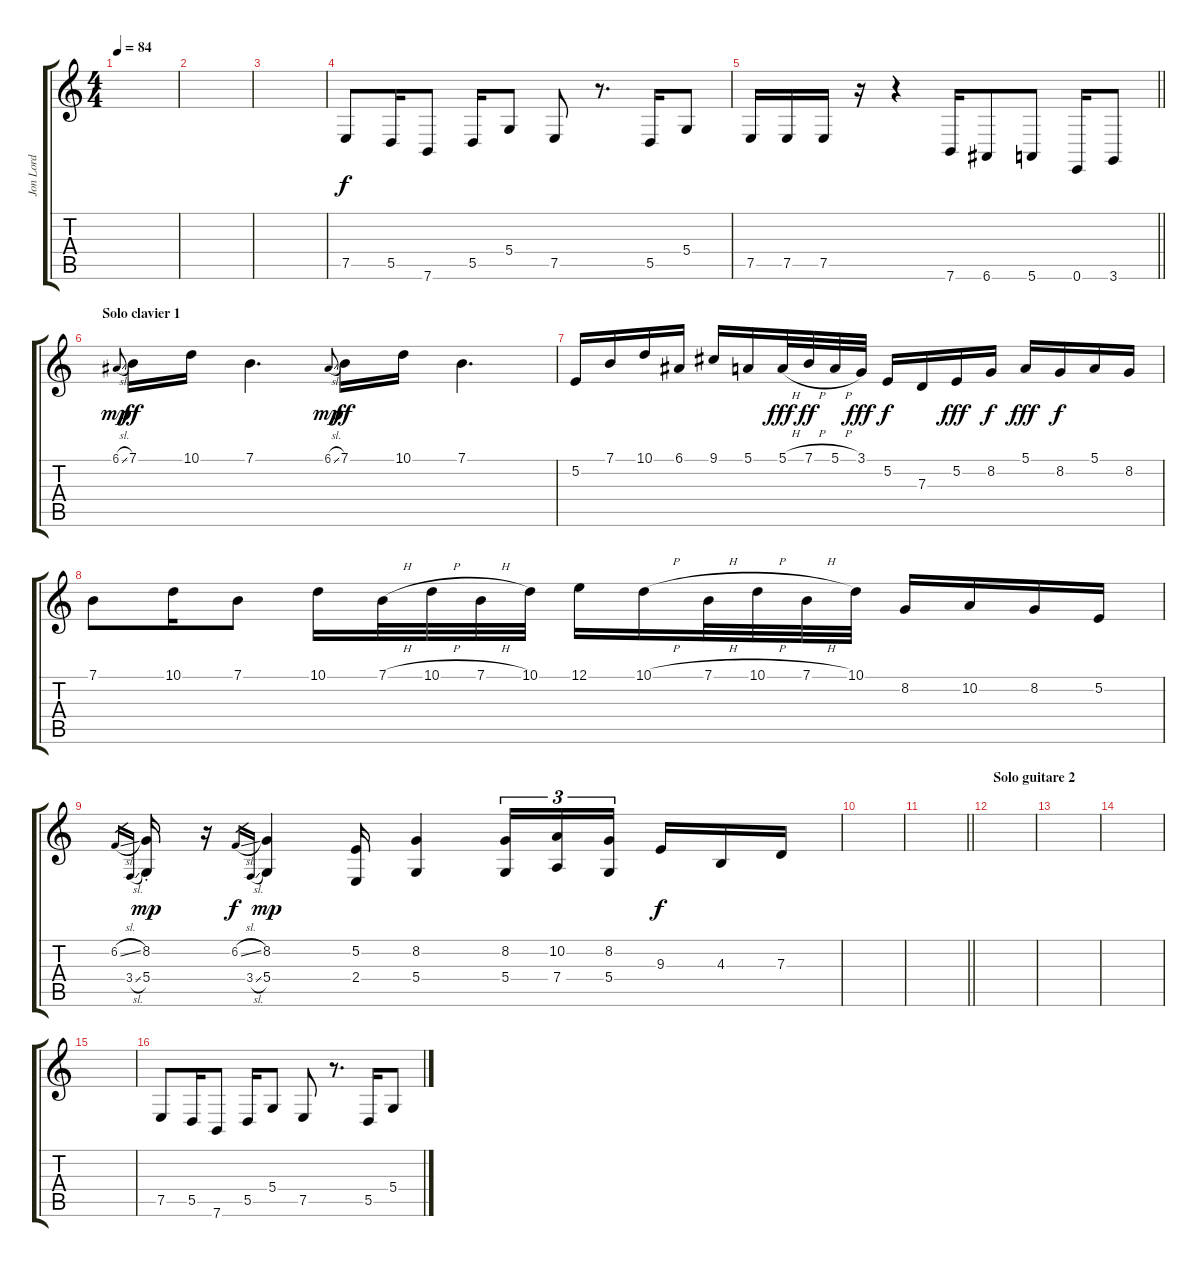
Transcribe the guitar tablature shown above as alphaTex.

\track ("Jon Lord" "Jon Lord") {instrument drawbarorgan}
\staff {score tabs}
\tuning (E4 B3 G3 D3 A2 E2) {hide}
\ts (4 4)
\tempo 84
\clef g2
\ks c
|
|
|
7.5.8 5.5.16 7.6.8 5.5.16 5.4.8 7.5.8 r.8{d} 5.5.16 5.4.8 |
\barLineRight lightlight
7.5.16 7.5.16 7.5.16 r.16 r.4 7.6.16 6.6.8 5.6.8 0.6.16 3.6.8 |
\section ("" "Solo clavier 1")
6.1{sl}.8{gr onbeat dy mp} 7.1.16{dy ff volume 9 instrument percussiveorgan} 10.1.16 7.1.4{d} 6.1{sl}.8{gr onbeat dy mp} 7.1.16{dy ff} 10.1.16 7.1.4{d} |
5.2.16 7.1.16 10.1.16 6.1.16 9.1.16 5.1.16 5.1{h}.32{dy fff} 7.1{h}.32{dy ff} 5.1{h}.32 3.1.32{dy fff} 5.2.16{dy f} 7.3.16 5.2.16{dy fff} 8.2.16{dy f} 5.1.16{dy fff} 8.2.16{dy f} 5.1.16 8.2.16 |
7.1.8 10.1.16 7.1.8 10.1.16 7.1{h}.32 10.1{h}.32 7.1{h}.32 10.1.32 12.1.16 10.1{h}.16 7.1{h}.32 10.1{h}.32 7.1{h}.32 10.1.32 8.2.16 10.2.16 8.2.16 5.2.16 |
6.2{sl}.16{gr} 3.4{sl}.16{gr} (8.2 5.4{st}).16{dy mp} r.16 6.2{sl}.16{gr dy f} 3.4{sl}.16{gr} (8.2 5.4).4{dy mp} (5.2 2.4).16 (8.2 5.4).4 (8.2 5.4).16{tu (3 2)} (10.2 7.4).16{tu (3 2)} (8.2 5.4).16{tu (3 2) beam splitsecondary} 9.3.16{dy f} 4.3.16 7.3.16 |
|
\barLineRight lightlight
|
\section ("" "Solo guitare 2")
|
|
|
|
7.5.8{volume 6 instrument oboe} 5.5.16 7.6.8 5.5.16 5.4.8 7.5.8 r.8{d} 5.5.16 5.4.8
